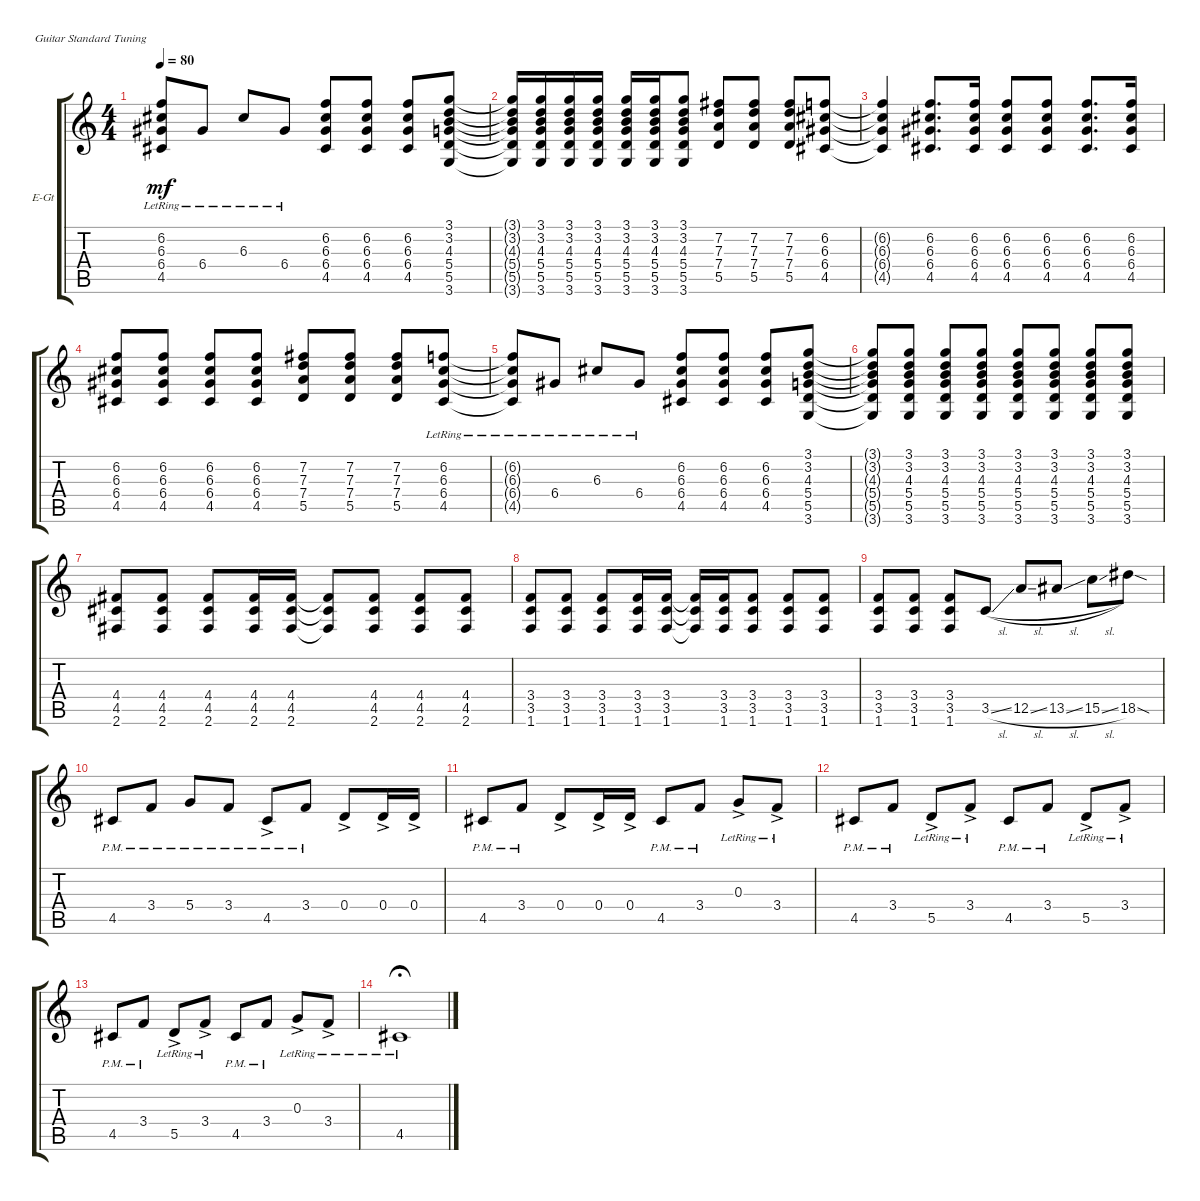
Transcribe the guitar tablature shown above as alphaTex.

\defaultSystemsLayout 4
\bracketExtendMode groupsimilarinstruments
\firstSystemTrackNameOrientation horizontal
\otherSystemsTrackNameOrientation horizontal
\track ("Electric Guitar" "E-Gt") {instrument distortionguitar}
\staff {score tabs}
\tuning (E4 B3 G3 D3 A2 E2)
\ts (4 4)
\tempo 80
\clef g2
\scale
1.03909
\ks c
(4.5{lr t} 6.4{lr t} 6.3{lr t} 6.2{lr t}).8{dy mf} 6.4{lr}.8 6.3{lr}.8 6.4{lr}.8 (4.5 6.4 6.3 6.2).8 (4.5 6.4 6.3 6.2).8 (4.5 6.4 6.3 6.2).8 (3.6 5.5 5.4 4.3 3.2 3.1).8 |
\scale
0.960908 (3.6{t} 5.5{t} 5.4{t} 4.3{t} 3.2{t} 3.1{t}).16 (3.6 5.5 5.4 4.3 3.2 3.1).16 (3.6 5.5 5.4 4.3 3.2 3.1).16 (3.6 5.5 5.4 4.3 3.2 3.1).16 (3.6 5.5 5.4 4.3 3.2 3.1).16 (3.6 5.5 5.4 4.3 3.2 3.1).16 (3.6 5.5 5.4 4.3 3.2 3.1).8 (5.5 7.4 7.3 7.2).8 (5.5 7.4 7.3 7.2).8 (5.5 7.4 7.3 7.2).8 (4.5 6.4 6.3 6.2).8 |
\scale
1.03909 (4.5{t} 6.4{t} 6.3{t} 6.2{t}).4 (4.5 6.4 6.3 6.2).8{d} (4.5 6.4 6.3 6.2).16 (4.5 6.4 6.3 6.2).8 (4.5 6.4 6.3 6.2).8 (4.5 6.4 6.2 6.3).8{d} (4.5 6.4 6.3 6.2).16 |
\scale
0.960908 (4.5 6.4 6.3 6.2).8 (4.5 6.4 6.3 6.2).8 (4.5 6.4 6.3 6.2).8 (4.5 6.4 6.3 6.2).8 (5.5 7.4 7.3 7.2).8 (5.5 7.4 7.3 7.2).8 (5.5 7.4 7.3 7.2).8 (4.5{lr} 6.4{lr} 6.3{lr} 6.2{lr}).8 |
\scale
1.03909 (4.5{lr t} 6.4{lr t} 6.3{lr t} 6.2{lr t}).8 6.4{lr}.8 6.3{lr}.8 6.4{lr}.8 (4.5 6.4 6.3 6.2).8 (4.5 6.4 6.3 6.2).8 (4.5 6.4 6.3 6.2).8 (3.6 5.5 5.4 4.3 3.2 3.1).8 |
\scale
0.960908 (3.6{t} 5.5{t} 5.4{t} 4.3{t} 3.2{t} 3.1{t}).8 (3.6 5.5 5.4 4.3 3.2 3.1).8 (3.6 5.5 5.4 4.3 3.2 3.1).8 (3.6 5.5 5.4 4.3 3.2 3.1).8 (3.6 5.5 5.4 4.3 3.2 3.1).8 (3.6 5.5 5.4 4.3 3.2 3.1).8 (3.6 5.5 5.4 4.3 3.2 3.1).8 (3.6 5.5 5.4 4.3 3.2 3.1).8 |
\scale
1.03909 (2.6 4.5 4.4).8 (2.6 4.5 4.4).8 (2.6 4.5 4.4).8 (2.6 4.5 4.4).16 (2.6 4.5 4.4).16 (2.6{t} 4.5{t} 4.4{t}).8 (2.6 4.5 4.4).8 (2.6 4.5 4.4).8 (2.6 4.5 4.4).8 |
\scale
0.960908 (1.6 3.5 3.4).8 (1.6 3.5 3.4).8 (1.6 3.5 3.4).8 (1.6 3.5 3.4).16 (1.6 3.5 3.4).16 (1.6{t} 3.5{t} 3.4{t}).16 (1.6 3.5 3.4).16 (1.6 3.5 3.4).8 (1.6 3.5 3.4).8 (1.6 3.5 3.4).8 |
\scale
1.03909 (1.6 3.5 3.4).8 (1.6 3.5 3.4).8 (1.6 3.5 3.4).8 3.5{sl}.8{legatoorigin} 12.5{sl}.8{legatoorigin} 13.5{sl}.8{legatoorigin} 15.5{sl}.8{legatoorigin} 18.5{sod}.8 |
\scale
0.960908 4.5{pm}.8 3.4{pm}.8 5.4{pm}.8 3.4{pm}.8 4.5{ac pm}.8 3.4{pm}.8 0.4{ac}.8 0.4{ac}.16 0.4{ac}.16 |
\scale
1.03909 4.5{pm}.8 3.4{pm}.8 0.4{ac}.8 0.4{ac}.16 0.4{ac}.16 4.5{pm}.8 3.4{pm}.8 0.3{ac lr}.8 3.4{ac lr}.8 |
\scale
0.960908 4.5{pm}.8 3.4{pm}.8 5.5{ac lr}.8 3.4{ac lr}.8 4.5{pm}.8 3.4{pm}.8 5.5{ac lr}.8 3.4{ac lr}.8 |
\scale
1.03909 4.5{pm}.8 3.4{pm}.8 5.5{ac lr}.8 3.4{ac lr}.8 4.5{pm}.8 3.4{pm}.8 0.3{ac lr}.8 3.4{ac lr}.8 |
\scale
0.960908 4.5{lr}.1{fermata (medium 0.5)}
